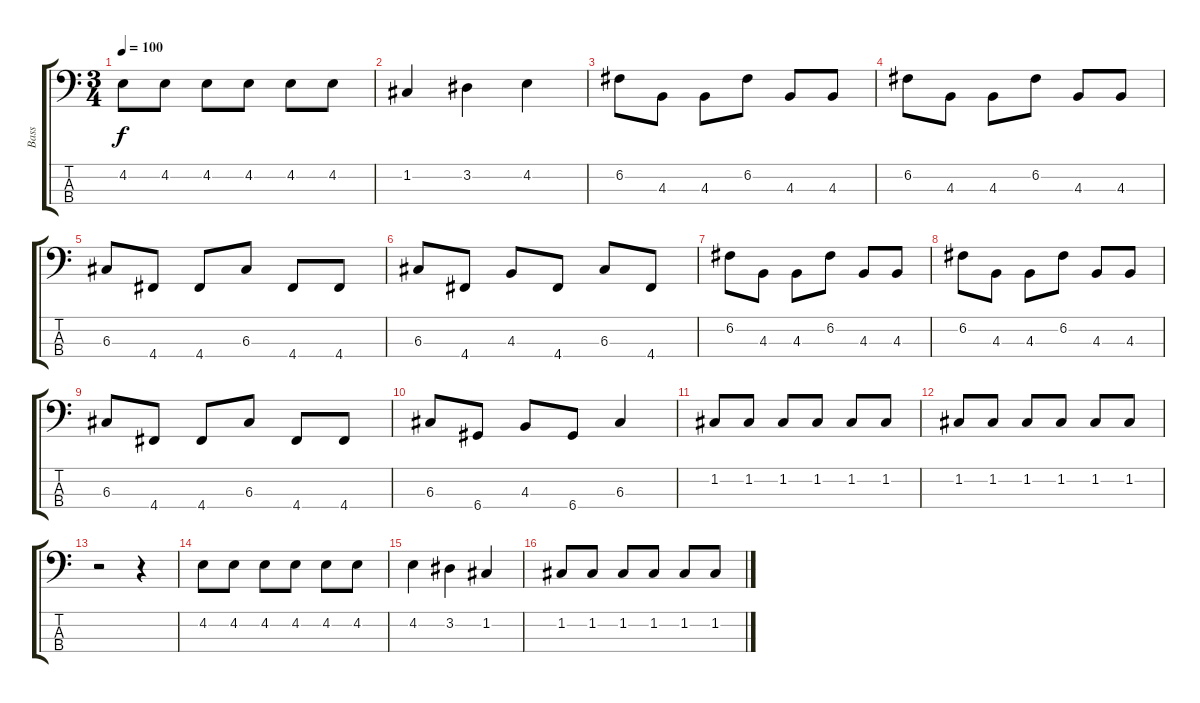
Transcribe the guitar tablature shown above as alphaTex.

\track ("Bass" "Bass") {instrument slapbass2}
\staff {score tabs}
\tuning (F2 C2 G1 D1) {hide}
\ts (3 4)
\tempo 100
\clef f4
\ks c
4.2.8{dy f} 4.2.8 4.2.8 4.2.8 4.2.8 4.2.8 |
1.2.4 3.2.4 4.2.4 |
6.2.8 4.3.8 4.3.8 6.2.8 4.3.8 4.3.8 |
6.2.8 4.3.8 4.3.8 6.2.8 4.3.8 4.3.8 |
6.3.8 4.4.8 4.4.8 6.3.8 4.4.8 4.4.8 |
6.3.8 4.4.8 4.3.8 4.4.8 6.3.8 4.4.8 |
6.2.8 4.3.8 4.3.8 6.2.8 4.3.8 4.3.8 |
6.2.8 4.3.8 4.3.8 6.2.8 4.3.8 4.3.8 |
6.3.8 4.4.8 4.4.8 6.3.8 4.4.8 4.4.8 |
6.3.8 6.4.8 4.3.8 6.4.8 6.3.4 |
1.2.8 1.2.8 1.2.8 1.2.8 1.2.8 1.2.8 |
1.2.8 1.2.8 1.2.8 1.2.8 1.2.8 1.2.8 |
r.2 r.4 |
4.2.8 4.2.8 4.2.8 4.2.8 4.2.8 4.2.8 |
4.2.4 3.2.4 1.2.4 |
1.2.8 1.2.8 1.2.8 1.2.8 1.2.8 1.2.8
